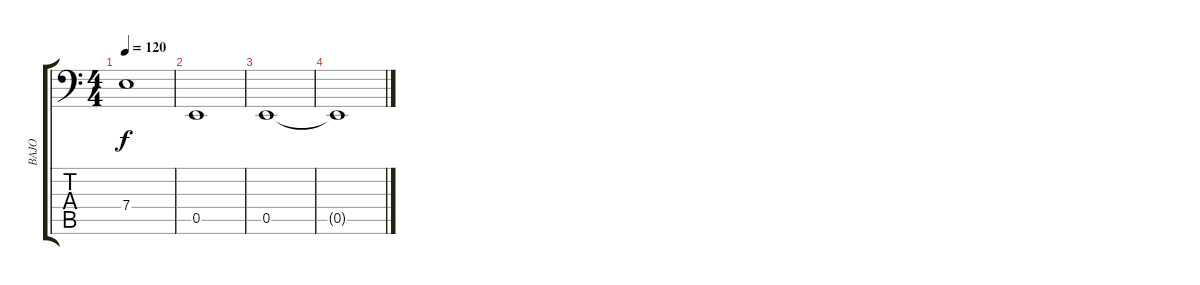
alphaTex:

\track ("BAJO" "BAJO") {instrument electricbassfinger}
\staff {score tabs}
\tuning (C3 G2 D2 A1 E1 B0) {hide}
\ts (4 4)
\tempo 120
\clef f4
\ks c
7.4.1{dy f} |
0.5.1 |
0.5.1 |
0.5{t}.1
